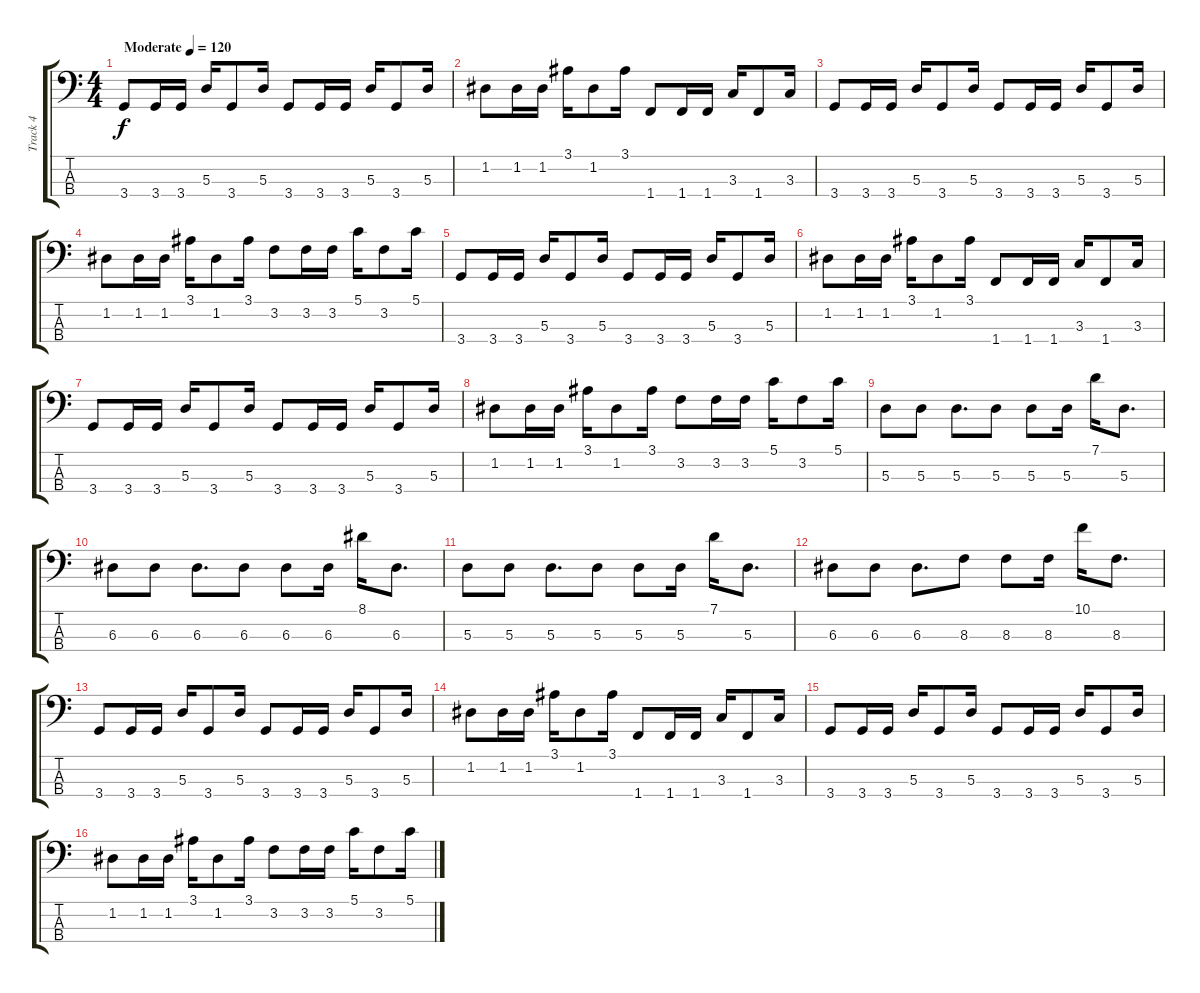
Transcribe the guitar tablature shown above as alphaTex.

\track ("Track 4" "Track 4") {instrument electricbasspick}
\staff {score tabs}
\tuning (G2 D2 A1 E1) {hide}
\ts (4 4)
\tempo (120 "Moderate")
\clef f4
\ks c
3.4.8{dy f instrument electricbasspick} 3.4.16 3.4.16 5.3.16 3.4.8 5.3.16 3.4.8 3.4.16 3.4.16 5.3.16 3.4.8 5.3.16 |
1.2.8 1.2.16 1.2.16 3.1.16 1.2.8 3.1.16 1.4.8 1.4.16 1.4.16 3.3.16 1.4.8 3.3.16 |
3.4.8 3.4.16 3.4.16 5.3.16 3.4.8 5.3.16 3.4.8 3.4.16 3.4.16 5.3.16 3.4.8 5.3.16 |
1.2.8 1.2.16 1.2.16 3.1.16 1.2.8 3.1.16 3.2.8 3.2.16 3.2.16 5.1.16 3.2.8 5.1.16 |
3.4.8 3.4.16 3.4.16 5.3.16 3.4.8 5.3.16 3.4.8 3.4.16 3.4.16 5.3.16 3.4.8 5.3.16 |
1.2.8 1.2.16 1.2.16 3.1.16 1.2.8 3.1.16 1.4.8 1.4.16 1.4.16 3.3.16 1.4.8 3.3.16 |
3.4.8 3.4.16 3.4.16 5.3.16 3.4.8 5.3.16 3.4.8 3.4.16 3.4.16 5.3.16 3.4.8 5.3.16 |
1.2.8 1.2.16 1.2.16 3.1.16 1.2.8 3.1.16 3.2.8 3.2.16 3.2.16 5.1.16 3.2.8 5.1.16 |
5.3.8 5.3.8 5.3.8{d} 5.3.8 5.3.8 5.3.16 7.1.16 5.3.8{d} |
6.3.8 6.3.8 6.3.8{d} 6.3.8 6.3.8 6.3.16 8.1.16 6.3.8{d} |
5.3.8 5.3.8 5.3.8{d} 5.3.8 5.3.8 5.3.16 7.1.16 5.3.8{d} |
6.3.8 6.3.8 6.3.8{d} 8.3.8 8.3.8 8.3.16 10.1.16 8.3.8{d} |
3.4.8 3.4.16 3.4.16 5.3.16 3.4.8 5.3.16 3.4.8 3.4.16 3.4.16 5.3.16 3.4.8 5.3.16 |
1.2.8 1.2.16 1.2.16 3.1.16 1.2.8 3.1.16 1.4.8 1.4.16 1.4.16 3.3.16 1.4.8 3.3.16 |
3.4.8 3.4.16 3.4.16 5.3.16 3.4.8 5.3.16 3.4.8 3.4.16 3.4.16 5.3.16 3.4.8 5.3.16 |
1.2.8 1.2.16 1.2.16 3.1.16 1.2.8 3.1.16 3.2.8 3.2.16 3.2.16 5.1.16 3.2.8 5.1.16
